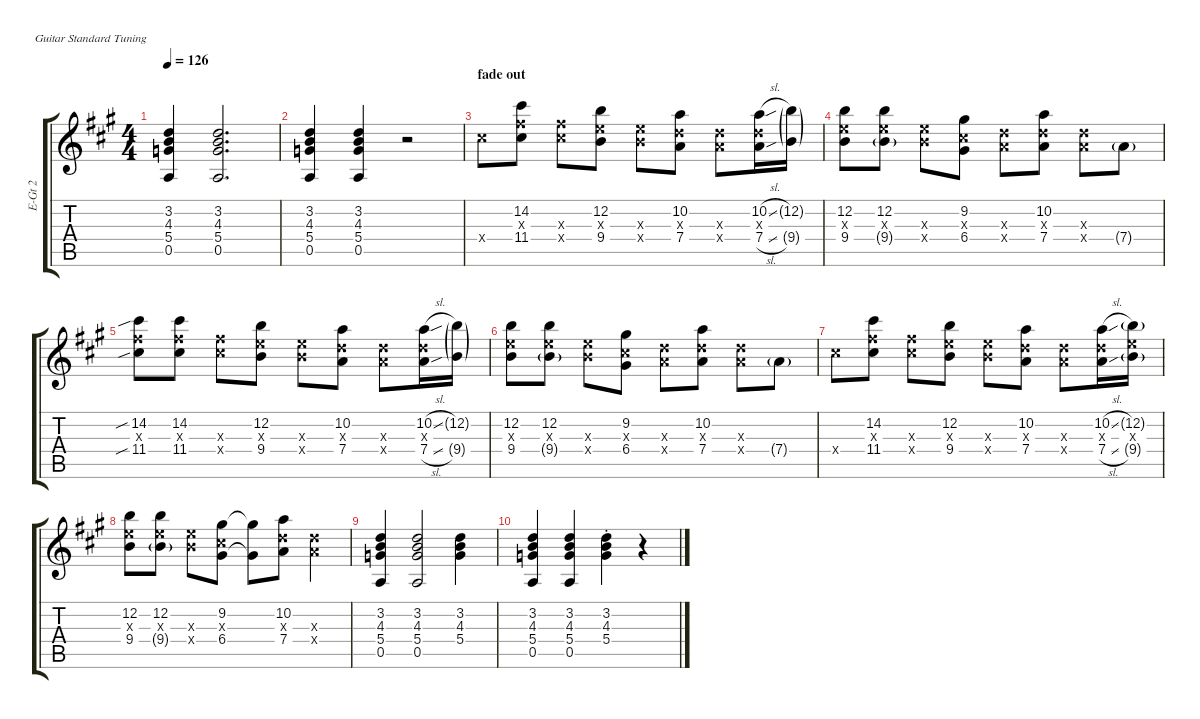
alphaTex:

\hideDynamics
\bracketExtendMode groupsimilarinstruments
\otherSystemsTrackNameOrientation horizontal
\track ("E-Guitar 2 (single notes)" "E-Gt 2") {defaultSystemsLayout 4 instrument electricguitarclean}
\staff {score tabs}
\tuning (E4 B3 G3 D3 A2 E2)
\ts (4 4)
\tempo 126
\clef g2
\ks a
(0.5{acc forcenatural} 5.4{acc forcenatural} 4.3{acc forcenatural} 3.2{acc forcenatural}).4{dy mp} (0.5{acc forcenatural} 5.4{acc forcenatural} 4.3{acc forcenatural} 3.2{acc forcenatural}).2{d} |
(0.5{acc forcenatural} 5.4{acc forcenatural} 4.3{acc forcenatural} 3.2{acc forcenatural}).4 (0.5{acc forcenatural} 5.4{acc forcenatural} 4.3{acc forcenatural} 3.2{acc forcenatural}).4 r.2 |
\section ("" "fade out")
11.4{x acc #}.8 (11.4{acc #} 14.2{acc #} 11.3{x acc #}).8 (11.4{x acc #} 11.3{x acc #}).8 (9.4{acc forcenatural} 12.2{acc forcenatural} 9.3{x acc forcenatural}).8 (9.4{x acc forcenatural} 9.3{x acc forcenatural}).8 (7.4{acc forcenatural} 10.2{acc forcenatural} 7.3{x acc forcenatural}).8 (7.4{x acc forcenatural} 7.3{x acc forcenatural}).8 (7.4{sl acc forcenatural} 10.2{sl acc forcenatural} 7.3{x acc forcenatural}).16 (9.4{g acc forcenatural} 12.2{g acc forcenatural}).16 |
(9.4{acc forcenatural} 12.2{acc forcenatural} 9.3{x acc forcenatural}).8 (9.4{g acc forcenatural} 12.2{acc forcenatural} 9.3{x acc forcenatural}).8 (9.4{x acc forcenatural} 9.3{x acc forcenatural}).8 (6.4{acc #} 9.2{acc #} 6.3{x acc #}).8 (7.3{x acc forcenatural} 7.4{x acc forcenatural}).8 (7.4{acc forcenatural} 10.2{acc forcenatural} 7.3{x acc forcenatural}).8 (7.4{x acc forcenatural} 7.3{x acc forcenatural}).8 7.4{g acc forcenatural}.8 |
(11.4{sib acc #} 14.2{sib acc #} 11.3{x acc #}).8 (11.4{acc #} 14.2{acc #} 11.3{x acc #}).8 (11.4{x acc #} 11.3{x acc #}).8 (9.4{acc forcenatural} 12.2{acc forcenatural} 9.3{x acc forcenatural}).8 (9.4{x acc forcenatural} 9.3{x acc forcenatural}).8 (7.4{acc forcenatural} 10.2{acc forcenatural} 7.3{x acc forcenatural}).8 (7.4{x acc forcenatural} 7.3{x acc forcenatural}).8 (7.4{sl acc forcenatural} 10.2{sl acc forcenatural} 7.3{x acc forcenatural}).16 (9.4{g acc forcenatural} 12.2{g acc forcenatural}).16 |
(9.4{acc forcenatural} 12.2{acc forcenatural} 9.3{x acc forcenatural}).8 (9.4{g acc forcenatural} 12.2{acc forcenatural} 9.3{x acc forcenatural}).8 (9.4{x acc forcenatural} 9.3{x acc forcenatural}).8 (6.4{acc #} 9.2{acc #} 6.3{x acc #}).8 (7.3{x acc forcenatural} 7.4{x acc forcenatural}).8 (7.4{acc forcenatural} 10.2{acc forcenatural} 7.3{x acc forcenatural}).8 (7.4{x acc forcenatural} 7.3{x acc forcenatural}).8 7.4{g acc forcenatural}.8 |
11.4{x acc #}.8 (11.4{acc #} 14.2{acc #} 11.3{x acc #}).8 (11.4{x acc #} 11.3{x acc #}).8 (9.4{acc forcenatural} 12.2{acc forcenatural} 9.3{x acc forcenatural}).8 (9.4{x acc forcenatural} 9.3{x acc forcenatural}).8 (7.4{acc forcenatural} 10.2{acc forcenatural} 7.3{x acc forcenatural}).8 (7.4{x acc forcenatural} 7.3{x acc forcenatural}).8 (7.4{sl acc forcenatural} 10.2{sl acc forcenatural} 7.3{x acc forcenatural}).16 (9.4{g acc forcenatural} 9.3{x acc forcenatural} 12.2{g acc forcenatural}).16 |
(9.4{acc forcenatural} 12.2{acc forcenatural} 9.3{x acc forcenatural}).8 (9.4{g acc forcenatural} 12.2{acc forcenatural} 9.3{x acc forcenatural}).8 (9.4{x acc forcenatural} 9.3{x acc forcenatural}).8 (6.4{acc #} 9.2{acc #} 6.3{x acc #}).8 (6.4{t acc #} 9.2{t acc #}).8 (7.4{acc forcenatural} 10.2{acc forcenatural} 7.3{x acc forcenatural}).8 (7.4{x acc forcenatural} 7.3{x acc forcenatural}).4 |
(0.5{acc forcenatural} 5.4{acc forcenatural} 4.3{acc forcenatural} 3.2{acc forcenatural}).4 (0.5{acc forcenatural} 5.4{acc forcenatural} 4.3{acc forcenatural} 3.2{acc forcenatural}).2 (5.4{acc forcenatural} 4.3{acc forcenatural} 3.2{acc forcenatural}).4 |
(0.5{acc forcenatural} 5.4{acc forcenatural} 4.3{acc forcenatural} 3.2{acc forcenatural}).4 (0.5{acc forcenatural} 5.4{acc forcenatural} 4.3{acc forcenatural} 3.2{acc forcenatural}).4 (5.4{acc forcenatural} 4.3{acc forcenatural} 3.2{st acc forcenatural}).4 r.4
